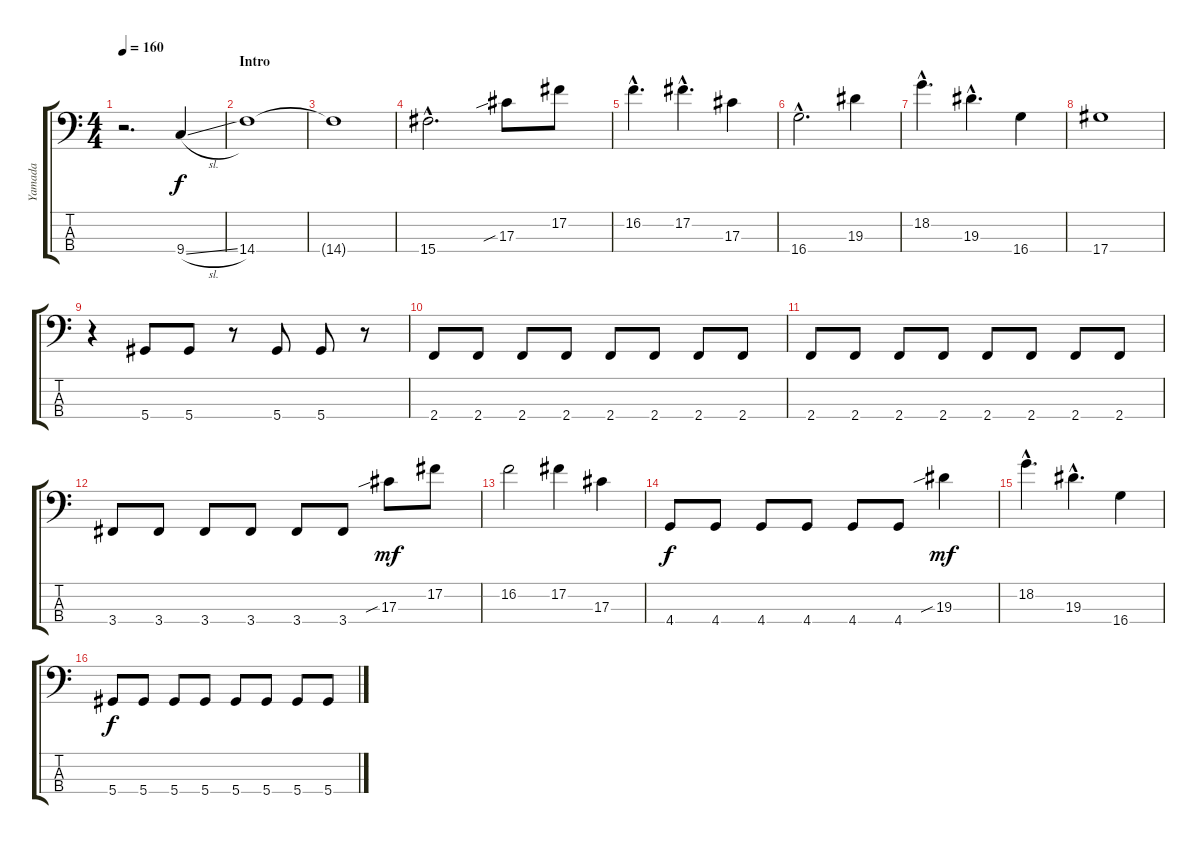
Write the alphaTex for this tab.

\track ("Yamada" "Yamada") {instrument electricbassfinger}
\staff {score tabs}
\tuning (Gb2 Db2 Ab1 Eb1) {hide}
\ts (4 4)
\tempo 160
\clef f4
\ks c
r.2{d dy f instrument electricbassfinger} 9.4{sl}.4 |
\section ("" "Intro")
14.4.1 |
14.4{t}.1 |
15.4{hac}.2{d} 17.3{sib}.8 17.2.8 |
16.2{hac}.4{d} 17.2{hac}.4{d} 17.3.4 |
16.4{hac}.2{d} 19.3.4 |
18.2{hac}.4{d} 19.3{hac}.4{d} 16.4.4 |
17.4.1 |
r.4 5.4.8 5.4.8 r.8 5.4.8 5.4.8 r.8 |
2.4.8 2.4.8 2.4.8 2.4.8 2.4.8 2.4.8 2.4.8 2.4.8 |
2.4.8 2.4.8 2.4.8 2.4.8 2.4.8 2.4.8 2.4.8 2.4.8 |
3.4.8 3.4.8 3.4.8 3.4.8 3.4.8 3.4.8 17.3{sib}.8{dy mf} 17.2.8 |
16.2.2 17.2.4 17.3.4 |
4.4.8{dy f} 4.4.8 4.4.8 4.4.8 4.4.8 4.4.8 19.3{sib}.4{dy mf} |
18.2{hac}.4{d} 19.3{hac}.4{d} 16.4.4 |
5.4.8{dy f} 5.4.8 5.4.8 5.4.8 5.4.8 5.4.8 5.4.8 5.4.8
